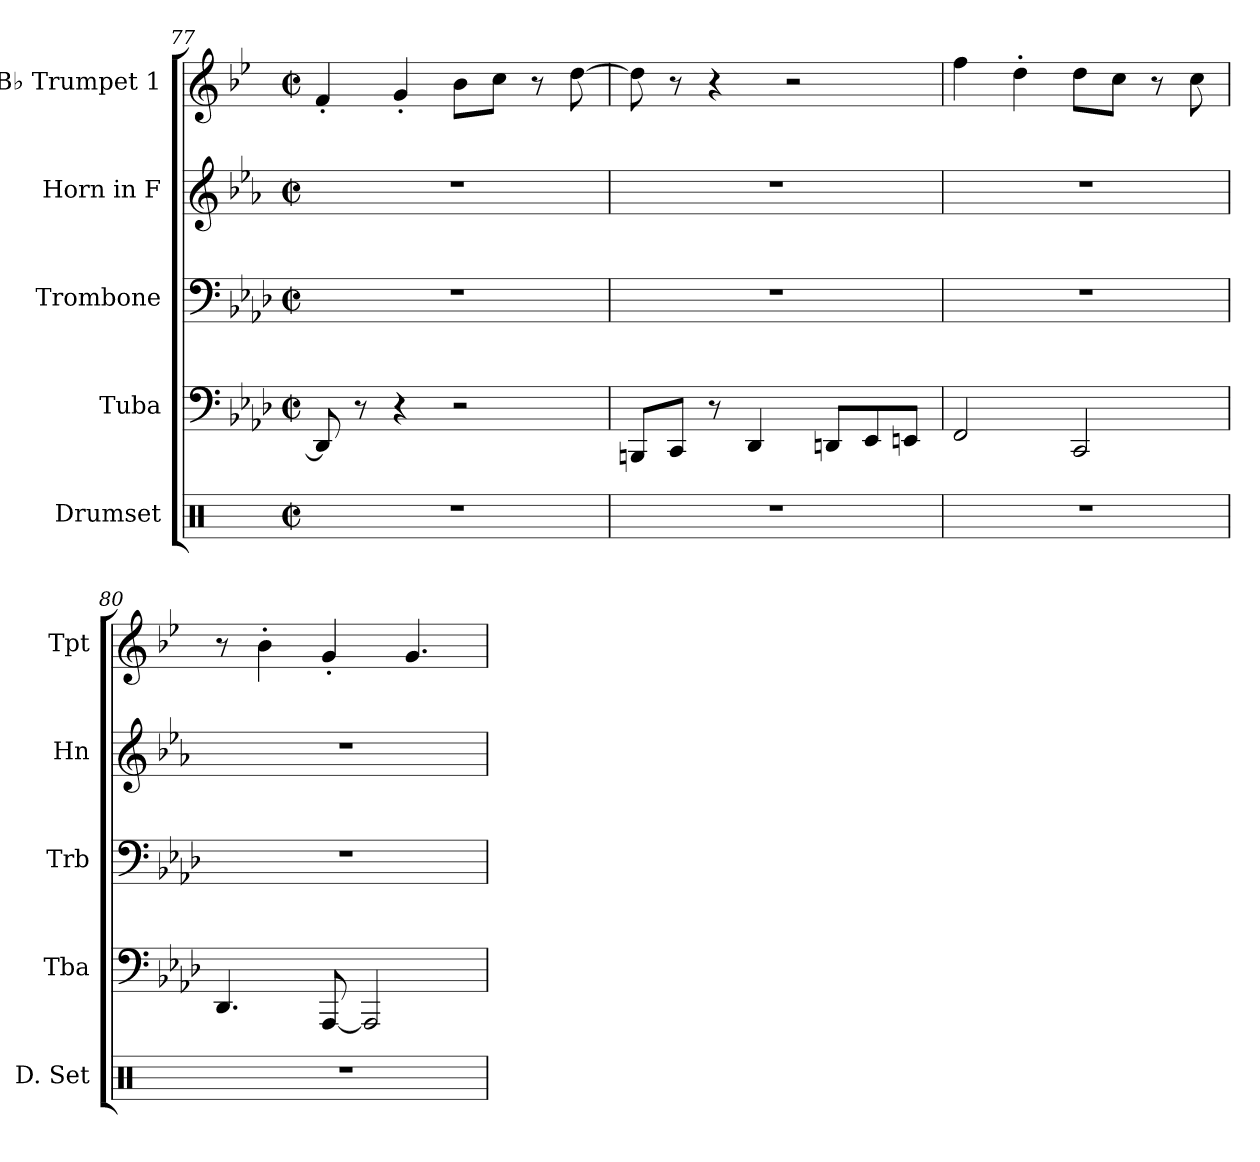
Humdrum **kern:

**kern	**kern	**kern	**kern	**kern
*part5	*part4	*part3	*part2	*part1
*staff5	*staff4	*staff3	*staff2	*staff1
*I"Drumset	*I"Tuba	*I"Trombone	*I"Horn in F	*I"B♭ Trumpet 1
*I'D. Set	*I'Tba	*I'Trb	*I'Hn	*I'Tpt
*clefX	*clefF4	*clefF4	*clefG2	*clefG2
*	*	*	*ITrd4c7	*ITrd1c2
*k[]	*k[b-e-a-d-]	*k[b-e-a-d-]	*k[b-e-a-d-]	*k[b-e-a-d-]
*M2/2	*M2/2	*M2/2	*M2/2	*M2/2
*met(c|)	*met(c|)	*met(c|)	*met(c|)	*met(c|)
=77	=77	=77	=77	=77
1r	8DD-/]	1r	1r	4e-'/
.	8r	.	.	.
.	4r	.	.	4f'/
.	2r	.	.	8a-\L
.	.	.	.	8b-\J
.	.	.	.	8r
.	.	.	.	[8cc\
!!LO:PB:g=z
=78	=78	=78	=78	=78
1r	8BBBn/L	1r	1r	8cc\]
.	8CC/J	.	.	8r
.	8r	.	.	4r
.	4DD-/	.	.	.
.	.	.	.	2r
.	8DDn/L	.	.	.
.	8EE-/	.	.	.
.	8EEn/J	.	.	.
=79	=79	=79	=79	=79
1r	2FF/	1r	1r	4ee-\
.	.	.	.	4cc'\
.	2CC/	.	.	8cc\L
.	.	.	.	8b-\J
.	.	.	.	8r
.	.	.	.	8b-\
=80	=80	=80	=80	=80
1r	4.DD-/	1r	1r	8r
.	.	.	.	4a-'\
.	[8AAA-/	.	.	4f'/
.	2AAA-/]	.	.	.
.	.	.	.	4.f/
=	=	=	=	=
*-	*-	*-	*-	*-
